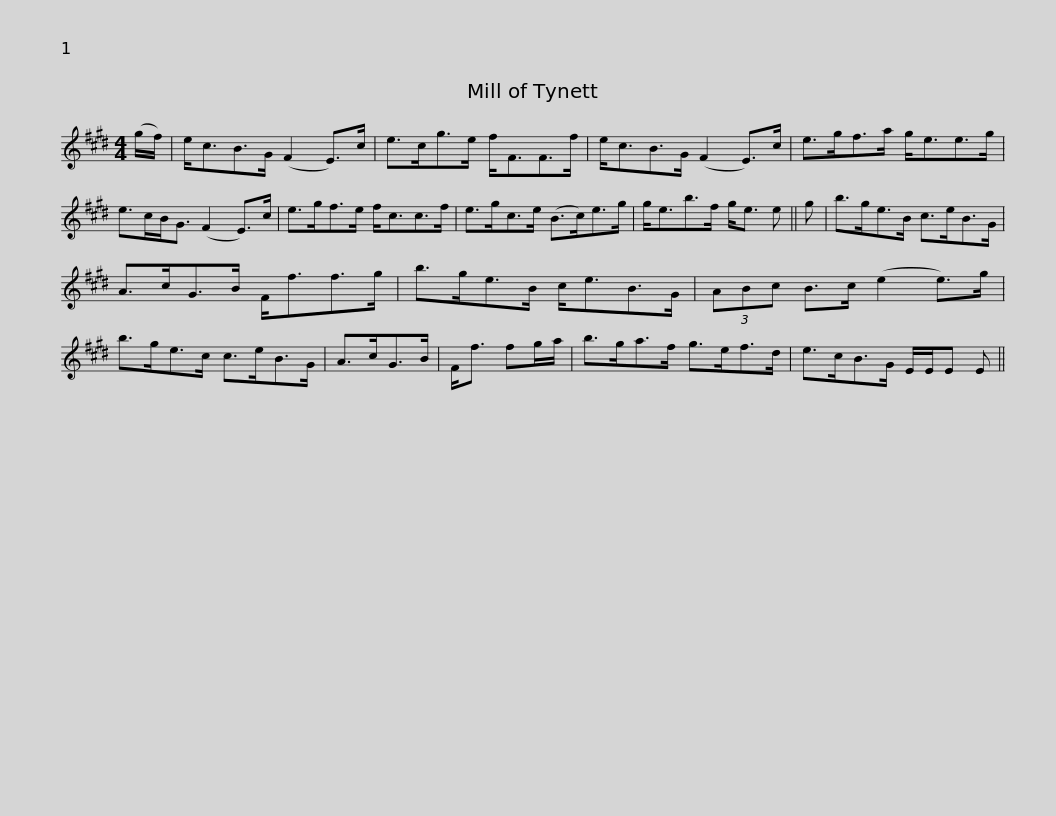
X:1
L:1/8
M:4/4
I:linebreak $
K:E
V:1 treble
V:1
 (g/f/) | e<cB>G (F2 E>)c | e>cg>e f<FF>f | e<cB>G (F2 E>)c | e>gf>a g<ee>g |$ %5
 e>cB<G (F2 E>)c | e>gf>e f<cc>f | e>gc>e (B>c)e>g | g<eb>f g<e e || g |$ %10
 b>ge>B c>eB>G | A>cG>B F<ff>g | b>ge>B c<eB>G | (3ABc B>c (e2 e>)g |$ b>ge>c c>eB>G | %15
 A>cG>B | F<f fg/a/ | b>ga>f g>ef>d | e>cB>G E/E/E E || %19
